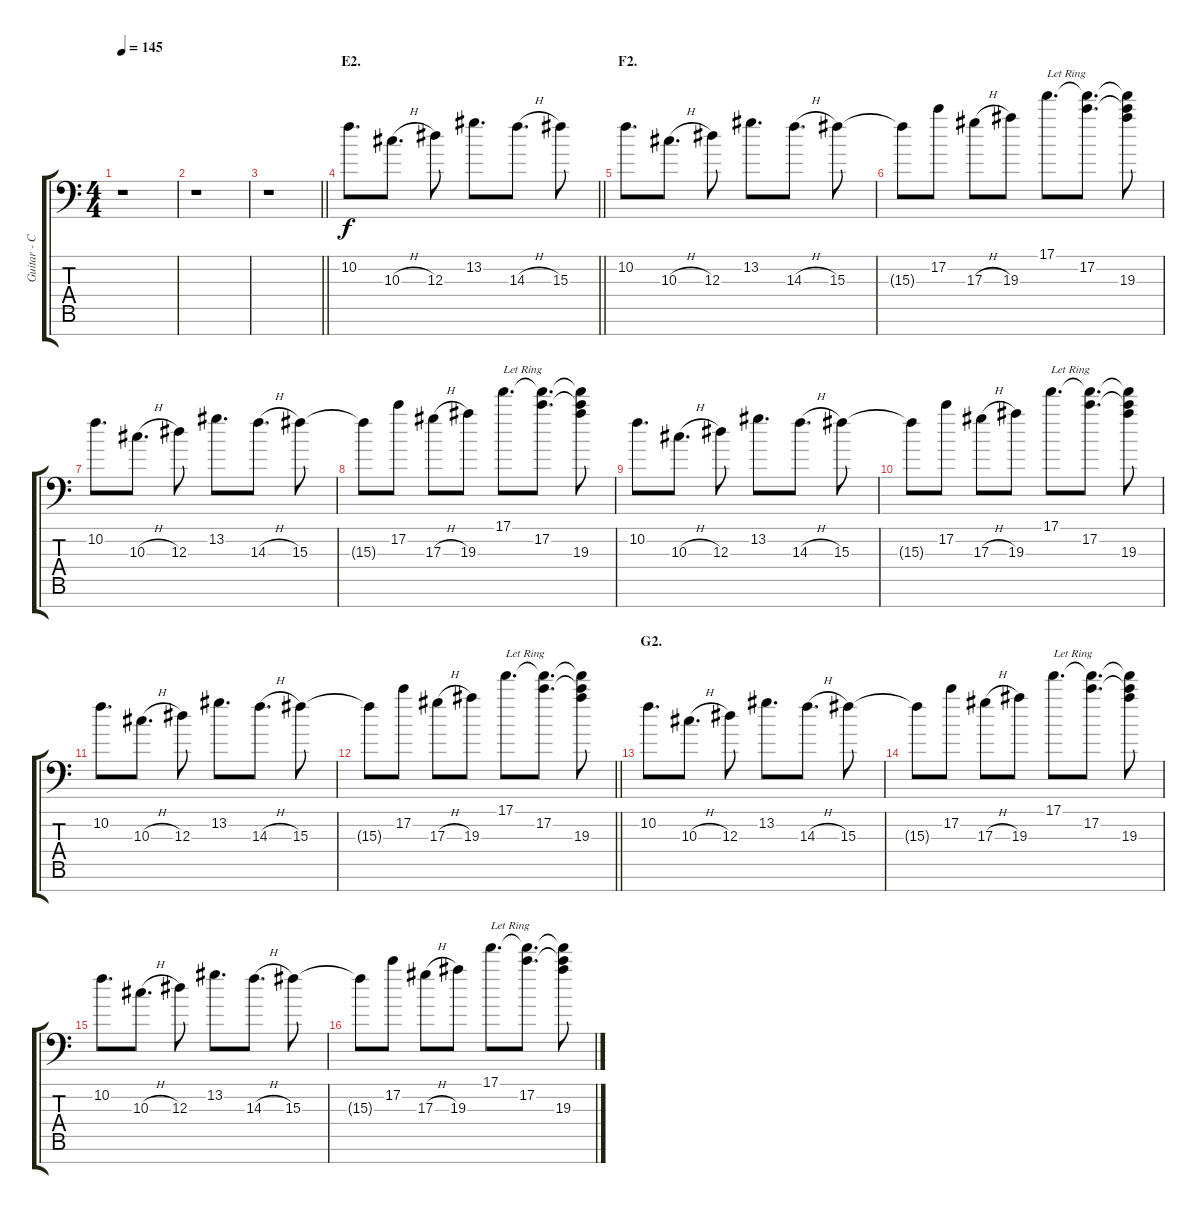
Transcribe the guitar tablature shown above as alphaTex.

\track ("Guitar - Center" "Guitar - C") {instrument distortionguitar}
\staff {score tabs}
\tuning (C4 G3 Eb3 Bb2 F2 Bb1 Ab1) {hide}
\ts (4 4)
\tempo 145
\clef f4
\ks c
r.1{dy f} |
r.1 |
\barLineRight lightlight
r.1 |
\section ("" "E2.")
\barLineRight lightlight
10.2.8{d volume 12} 10.3{h}.8{d} 12.3.8 13.2.8{d} 14.3{h}.8{d} 15.3.8 |
\section ("" "F2.")
10.2.8{d} 10.3{h}.8{d} 12.3.8 13.2.8{d} 14.3{h}.8{d} 15.3.8 |
15.3{t}.8 17.2.8 17.3{h}.8 19.3.8 17.1.8{d txt "Let Ring"} (17.1{t} 17.2).8{d} (17.1{t} 17.2{t} 19.3).8 |
10.2.8{d} 10.3{h}.8{d} 12.3.8 13.2.8{d} 14.3{h}.8{d} 15.3.8 |
15.3{t}.8 17.2.8 17.3{h}.8 19.3.8 17.1.8{d txt "Let Ring"} (17.1{t} 17.2).8{d} (17.1{t} 17.2{t} 19.3).8 |
10.2.8{d} 10.3{h}.8{d} 12.3.8 13.2.8{d} 14.3{h}.8{d} 15.3.8 |
15.3{t}.8 17.2.8 17.3{h}.8 19.3.8 17.1.8{d txt "Let Ring"} (17.1{t} 17.2).8{d} (17.1{t} 17.2{t} 19.3).8 |
10.2.8{d} 10.3{h}.8{d} 12.3.8 13.2.8{d} 14.3{h}.8{d} 15.3.8 |
\barLineRight lightlight
15.3{t}.8 17.2.8 17.3{h}.8 19.3.8 17.1.8{d txt "Let Ring"} (17.1{t} 17.2).8{d} (17.1{t} 17.2{t} 19.3).8 |
\section ("" "G2.")
10.2.8{d} 10.3{h}.8{d} 12.3.8 13.2.8{d} 14.3{h}.8{d} 15.3.8 |
15.3{t}.8 17.2.8 17.3{h}.8 19.3.8 17.1.8{d txt "Let Ring"} (17.1{t} 17.2).8{d} (17.1{t} 17.2{t} 19.3).8 |
10.2.8{d} 10.3{h}.8{d} 12.3.8 13.2.8{d} 14.3{h}.8{d} 15.3.8 |
15.3{t}.8 17.2.8 17.3{h}.8 19.3.8 17.1.8{d txt "Let Ring"} (17.1{t} 17.2).8{d} (17.1{t} 17.2{t} 19.3).8
